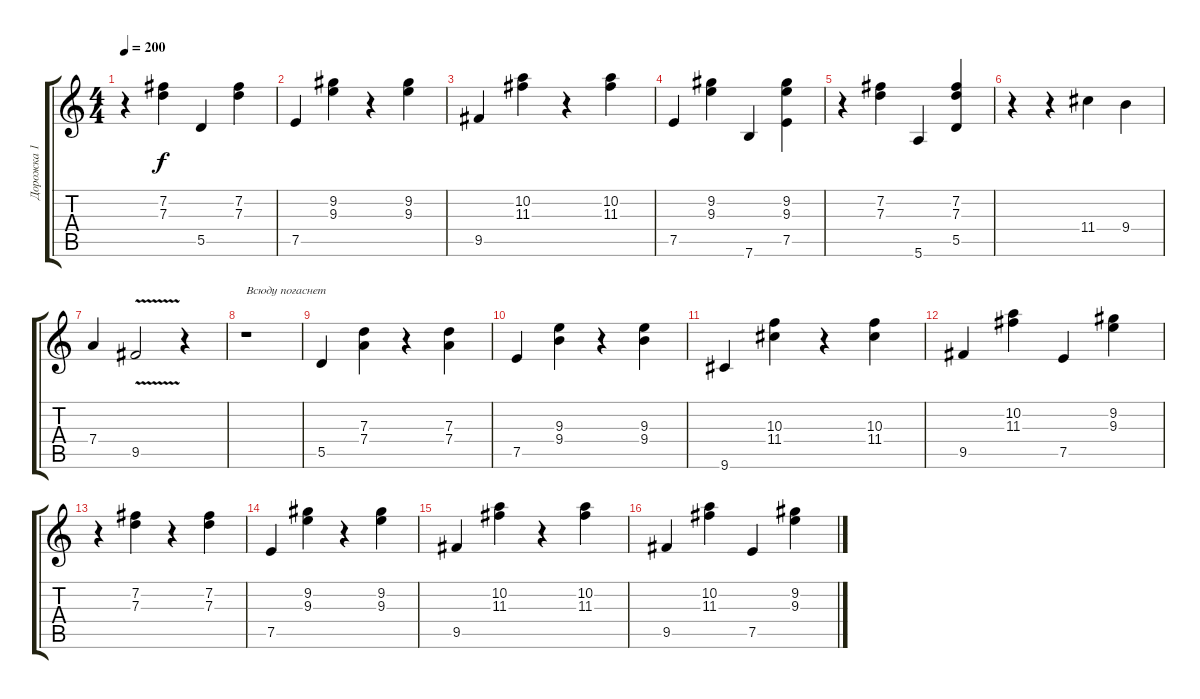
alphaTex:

\track ("Дорожка 1" "Дорожка 1") {instrument acousticguitarnylon}
\staff {score tabs}
\tuning (E4 B3 G3 D3 A2 E2) {hide}
\ts (4 4)
\tempo 200
\clef g2
\ks c
r.4{dy f} (7.2 7.3).4 5.5.4 (7.2 7.3).4 |
7.5.4 (9.2 9.3).4 r.4 (9.2 9.3).4 |
9.5.4 (10.2 11.3).4 r.4 (10.2 11.3).4 |
7.5.4 (9.2 9.3).4 7.6.4 (9.2 9.3 7.5).4 |
r.4 (7.2 7.3).4 5.6.4 (7.2 7.3 5.5).4 |
r.4 r.4 11.4.4 9.4.4 |
7.4.4 9.5{v}.2 r.4 |
r.1{txt "Всюду погаснет"} |
5.5.4 (7.3 7.4).4 r.4 (7.3 7.4).4 |
7.5.4 (9.3 9.4).4 r.4 (9.3 9.4).4 |
9.6.4 (10.3 11.4).4 r.4 (10.3 11.4).4 |
9.5.4 (10.2 11.3).4 7.5.4 (9.2 9.3).4 |
r.4 (7.2 7.3).4 r.4 (7.2 7.3).4 |
7.5.4 (9.2 9.3).4 r.4 (9.2 9.3).4 |
9.5.4 (10.2 11.3).4 r.4 (10.2 11.3).4 |
9.5.4 (10.2 11.3).4 7.5.4 (9.2 9.3).4
